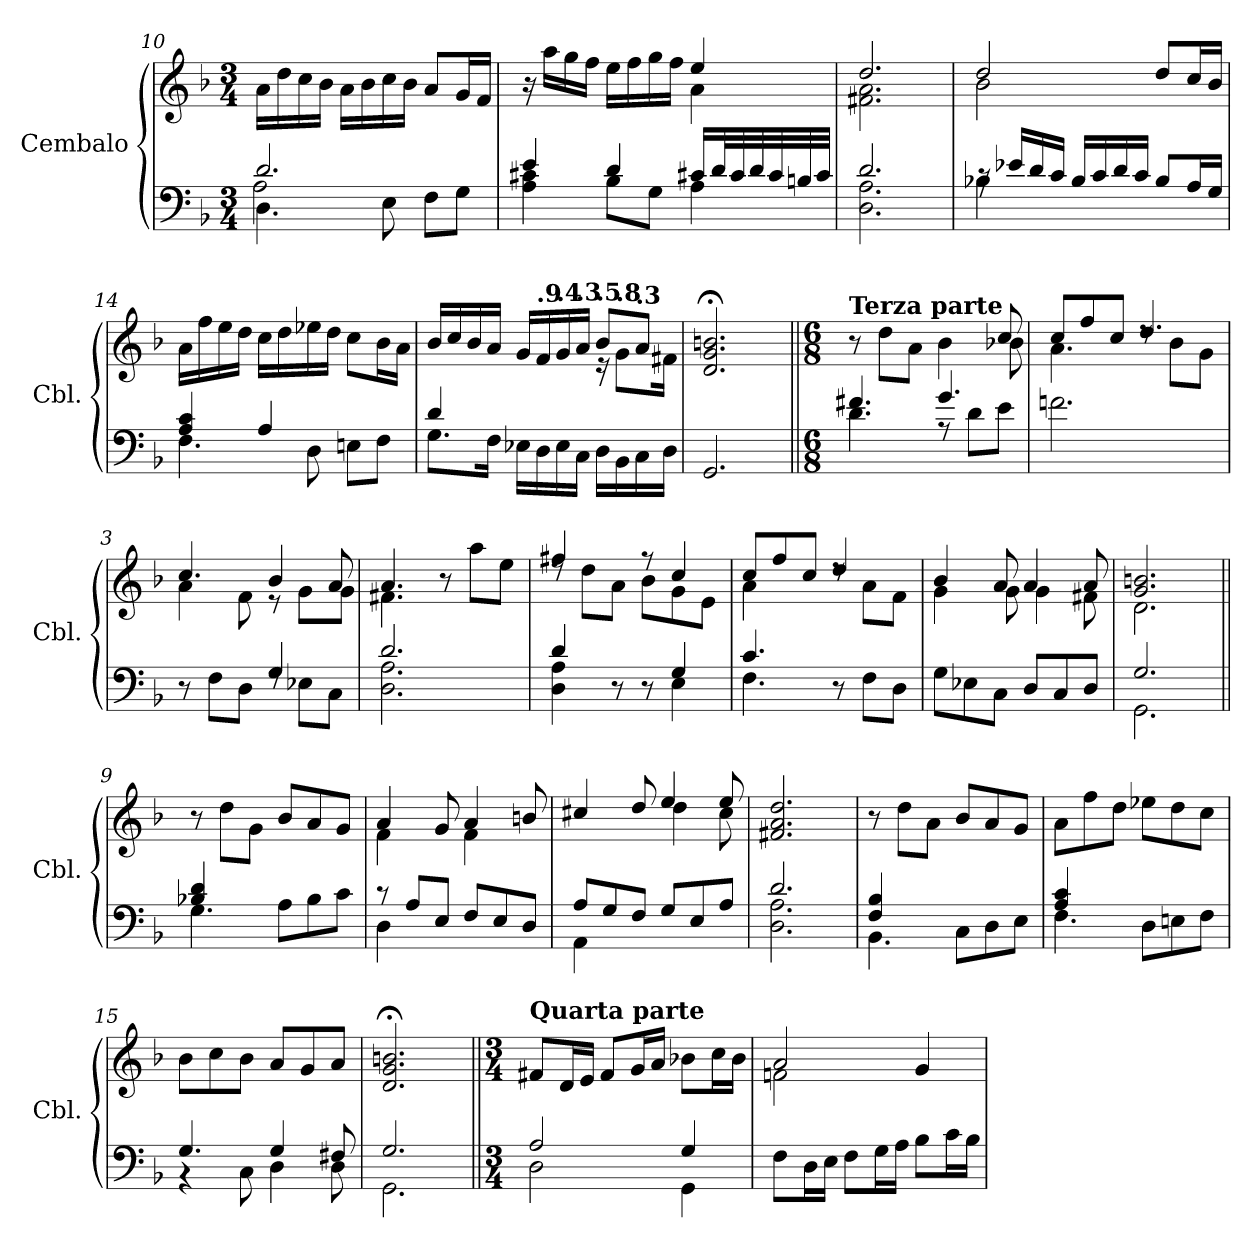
**kern	**kern
*part1	*part1
*staff2	*staff1
*I"Cembalo	*
*I'Cbl.	*
*clefF4	*clefG2
*k[b-]	*k[b-]
*M3/4	*M3/4
=10	=10
*^	*
*	*^	*
2.d/	4.D\	2A\	16a\LL
.	.	.	16dd\
.	.	.	16cc\
.	.	.	16b-\JJ
.	.	.	16a\LL
.	.	.	16b-\
.	8E\	.	16cc\
.	.	.	16b-\JJ
.	8F\L	4ryy	8a/L
.	8G\J	.	16g/L
.	.	.	16f/JJ
*	*v	*v	*
=11	=11	=11
*	*	*^
4e/	4A\ 4c#X\	16r	2ryy
.	.	16aa\LL	.
.	.	16gg\	.
.	.	16ff\JJ	.
4d/	8B-\L	16ee\LL	.
.	.	16ff\	.
.	8G\J	16gg\	.
.	.	16ff\JJ	.
16c#X/LL	4A\	4ee/	4a\
32d/L	.	.	.
32c#/	.	.	.
32d/	.	.	.
32c#/	.	.	.
32Bn/	.	.	.
32c#/JJJ	.	.	.
=12	=12	=12	=12
2.d/	2.D\ 2.A\	2.dd/	2.f#X\ 2.a\
!!LO:LB:g=z	!!
=13	=13	=13	=13
16rc	4B-X\	2dd/	2b-\
16e-X/LL	.	.	.
16d/	.	.	.
16c/JJ	.	.	.
16B-/LL	2ryy	.	.
16c/	.	.	.
16d/	.	.	.
16c/JJ	.	.	.
8B-/L	.	8dd/L	4ryy
16A/L	.	16cc/L	.
16G/JJ	.	16b-/JJ	.
*	*	*v	*v
=14	=14	=14
4A/ 4c/	4.F\	16a\LL
.	.	16ff\
.	.	16ee\
.	.	16dd\JJ
4A/	.	16cc\LL
.	.	16dd\
.	8D\	16ee-X\
.	.	16dd\JJ
4ryy	8En\L	8cc\L
.	8F\J	16b-\L
.	.	16a\JJ
=15	=15	=15
*	*	*^
4d/	8.G\L	16b-/LL	2ryy
.	.	16cc/	.
.	.	16b-/	.
.	16F\Jk	16a/JJ	.
*	*	*MM68	*
2ryy	16E-X\LL	16g/LL	.
*	*	*MM67	*
!	!	!LO:TX:a:B:t=.9	!
.	16D\	16f/	.
*	*	*MM67	*
!	!	!LO:TX:a:B:t=.4	!
.	16E-\	16g/	.
*	*	*MM66	*
!	!	!LO:TX:a:B:t=.3	!
.	16C\JJ	16a/JJ	.
*	*	*MM64	*
!	!	!LO:TX:a:B:t=.5	!
.	16D\LL	8b-/L	16r
*	*	*MM61	*
!	!	!	!LO:TX:a:B:t=.8
.	16BB-\	.	8g\L
*	*	*MM58	*
!	!	!LO:TX:a:B:t=.3	!
.	16C\	8a/J	.
*	*	*MM40	*
.	16D\JJ	.	16f#X\Jk
*	*	*v	*v
=16	=16	=16
*	*	*MM48
2.ryy	2.GG/	2.d/;< 2.g/;< 2.bn/;<
!!LO:PB:g=z
=1||	=1||	=1||
*M6/8	*	*M6/8
*	*	*^
!	!	!LO:TX:a:B:t=Terza parte	!
4.f#X/	4.d\	8r	8ryy
.	.	2ryy	8dd\L
.	.	.	8a\J
4.g/	8rA	.	4b-\
.	8d\L	.	.
.	8e\J	8cc/	8b-X\
=2	=2	=2	=2
2.ryy	2.fn\	8cc/L	4.a\
.	.	8ff/	.
.	.	8cc/J	.
.	.	4.dd/	8rdd
.	.	.	8b-\L
.	.	.	8g\J
=3	=3	=3	=3
8r	8ryy	4.cc/	4a\
4ryy	8F\L	.	.
.	8D\J	.	8f\
4G/	8rF	4b-/	8r
.	8E-X\L	.	8g\L
8ryy	8C\J	8a/	8g\J
=4	=4	=4	=4
2.d/	2.D\ 2.A\	4.a/	4.f#X\
.	.	8r	8ryy
.	.	8aa\L	4ryy
.	.	8ee\J	.
!!LO:LB:g=z	!!
=5	=5	=5	=5
4d/	4D\ 4A\	4ff#X/	8rdd
.	.	.	8dd\L
8r	8ryy	8ryy	8a\J
8r	8ryy	8r	8b-\L
4G/	4E\	4cc/	8g\
.	.	.	8e\J
=6	=6	=6	=6
4.c/	4.F\	8cc/L	4a\
.	.	8ff/	.
.	.	8cc/J	8ryy
8r	8rAyy	4dd/	8rdd
4ryy	8F\L	.	8a\L
.	8D\J	8ryy	8f\J
*v	*v	*	*
=7	=7	=7
8G\L	4b-/	4g\
8E-X\	.	.
8C\J	8a/	8g\
*	*MM80	*
8D/L	4a/	4g\
8C/	.	.
8D/J	8a/	8f#X\
=8	=8	=8
*^	*	*
2.G/	2.GG\	2.g/ 2.bn/	2.d\
!!LO:LB:g=z
=9||	=9||	=9||	=9||
!	!	!LO:TX:a:B:t=Ripresa	!
*	*	*v	*v
4B-X/ 4d/	4.G\	8r
.	.	8dd\L
2ryy	.	8g\J
.	8A\L	8b-/L
.	8B-\	8a/
.	8c\J	8g/J
=10	=10	=10
*	*	*^
8r	4D\	4a/	4f\
8A/L	.	.	.
8E/J	2ryy	8g/	8ryy
8F/L	.	4a/	4f\
8E/	.	.	.
8D/J	.	8bn/	8ryy
=11	=11	=11	=11
8A/L	4AA\	4cc#X/	4.ryy
8G/	.	.	.
8F/J	2ryy	8dd/	.
8G/L	.	4ee/	4dd\
8E/	.	.	.
8A/J	.	8ee/	8cc#\
*	*	*v	*v
=12	=12	=12
2.d/	2.D\ 2.A\	2.f#X/ 2.a/ 2.dd/
!!LO:LB:g=z
=13	=13	=13
4F/ 4B-/	4.BB-\	8r
.	.	8dd\L
2ryy	.	8a\J
.	8C\L	8b-/L
.	8D\	8a/
.	8E\J	8g/J
=14	=14	=14
4A/ 4c/	4.F\	8a\L
.	.	8ff\
2ryy	.	8dd\J
.	8D\L	8ee-X\L
.	8En\	8dd\
.	8F\J	8cc\J
=15	=15	=15
4.G/	4r	8b-\L
.	.	8cc\
.	8C\	8b-\J
*	*	*MM80
4G/	4D\	8a/L
.	.	8g/
8F#X/	8D\	8a/J
=16	=16	=16
2.G/	2.GG\	2.d/;< 2.g/;< 2.bn/;<
!!LO:PB:g=z
=1||	=1||	=1||
*M3/4	*	*M3/4
!	!	!LO:TX:a:B:t=Quarta parte
2A/	2D\	8f#X/L
.	.	16d/L
.	.	16e/JJ
.	.	8f#/L
.	.	16g/L
.	.	16a/JJ
4G/	4GG\	8b-X\L
.	.	16cc\L
.	.	16b-\JJ
*v	*v	*
=2	=2
*	*^
8F\L	2a/	2fn\
16D\L	.	.
16E\JJ	.	.
8F\L	.	.
16G\L	.	.
16A\JJ	.	.
8B-\L	4g/	4ryy
16c\L	.	.
16B-\JJ	.	.
*	*v	*v
=	=
*-	*-
